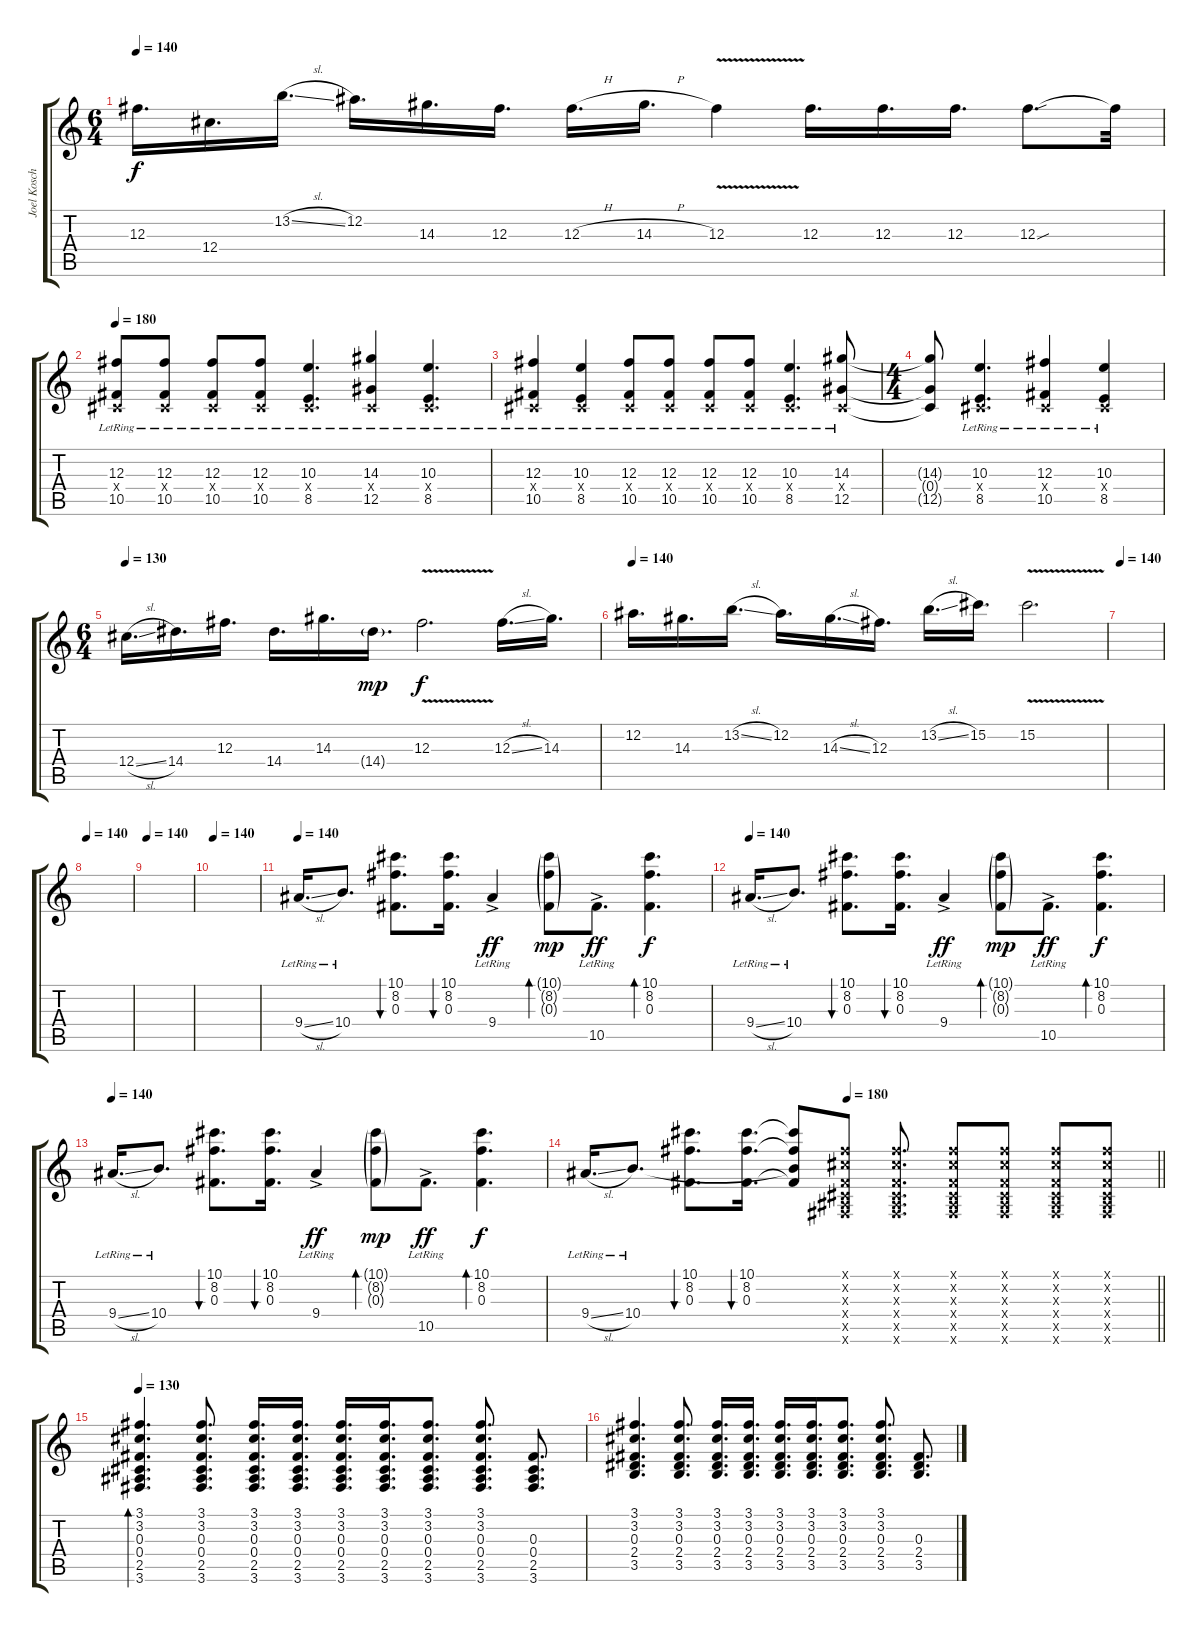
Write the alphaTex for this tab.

\track ("Joel Kosche" "Joel Kosch") {instrument acousticguitarsteel}
\staff {score tabs}
\tuning (Eb4 Bb3 Gb3 Db3 Ab2 Eb2) {hide}
\ts (6 4)
\tempo 140
\clef g2
\ks c
12.3.16{d dy f} 12.4.16{d} 13.2{sl}.16{d} 12.2.16{d} 14.3.16{d} 12.3.16{d} 12.3{h}.16{d} 14.3{h}.16{d} 12.3{v}.4 12.3.16{d} 12.3.16{d} 12.3.16{d} 12.3{sou}.8{d} 12.3{t}.32 |
\tempo 180
(12.3{lr} 0.4{x} 10.5{lr}).8 (12.3{lr} 0.4{x} 10.5{lr}).8 (12.3{lr} 0.4{x} 10.5{lr}).8 (12.3{lr} 0.4{x} 10.5{lr}).8 (10.3{lr} 0.4{x} 8.5{lr}).4{d} (14.3{lr} 0.4{x} 12.5{lr}).4 (10.3{lr} 0.4{x} 8.5{lr}).4{d} |
(12.3{lr} 0.4{x} 10.5{lr}).4 (10.3{lr} 0.4{x} 8.5{lr}).4 (12.3{lr} 0.4{x} 10.5{lr}).8 (12.3{lr} 0.4{x} 10.5{lr}).8 (12.3{lr} 0.4{x} 10.5{lr}).8 (12.3{lr} 0.4{x} 10.5{lr}).8 (10.3{lr} 0.4{x} 8.5{lr}).4{d} (14.3{lr} 0.4{x} 12.5{lr}).8 |
\ts (4 4)
(14.3{t} 0.4{t} 12.5{t}).8 (10.3{lr} 0.4{x} 8.5{lr}).4{d} (12.3{lr} 0.4{x} 10.5{lr}).4 (10.3{lr} 0.4{x} 8.5{lr}).4 |
\ts (6 4)
\tempo 130
12.4{sl}.16{d} 14.4.16{d} 12.3.16{d} 14.4.16{d} 14.3.16{d} 14.4{g}.16{d dy mp} 12.3{v}.2{d dy f} 12.3{sl}.16{d} 14.3.16{d} |
\tempo 140
12.2.16{d} 14.3.16{d} 13.2{sl}.16{d} 12.2.16{d} 14.3{sl}.16{d} 12.3.16{d} 13.2{sl}.16{d} 15.2.16{d} 15.2{v}.2{d} |
\tempo 140
|
\tempo 140
|
\tempo 140
|
\tempo 140
|
\tempo 140
9.4{sl lr}.16{d} 10.4{lr}.8{d} (10.1 8.2 0.3).8{d bu 60} (10.1 8.2 0.3).16{d bu 60} 9.4{ac lr}.4{dy ff} (10.1{g} 8.2{g} 0.3{g}).8{bd 60 dy mp} 10.5{ac lr}.8{d dy ff} (10.1 8.2 0.3).4{d bd 60 dy f} |
\tempo 140
9.4{sl lr}.16{d} 10.4{lr}.8{d} (10.1 8.2 0.3).8{d bu 60} (10.1 8.2 0.3).16{d bu 60} 9.4{ac lr}.4{dy ff} (10.1{g} 8.2{g} 0.3{g}).8{bd 60 dy mp} 10.5{ac lr}.8{d dy ff} (10.1 8.2 0.3).4{d bd 60 dy f} |
\tempo 140
9.4{sl lr}.16{d} 10.4{lr}.8{d} (10.1 8.2 0.3).8{d bu 60} (10.1 8.2 0.3).16{d bu 60} 9.4{ac lr}.4{dy ff} (10.1{g} 8.2{g} 0.3{g}).8{bd 60 dy mp} 10.5{ac lr}.8{d dy ff} (10.1 8.2 0.3).4{d bd 60 dy f} |
\tempo (180 0.4583333333333333)
\barLineRight lightlight
9.4{sl lr}.16{d} 10.4{lr}.8{d} (10.1 8.2 0.3).8{d bu 60} (10.1 8.2 0.3).16{d bu 60} (10.1{t} 8.2{t} 0.3{t} 10.4{t}).8 (3.1{x} 3.2{x} 0.3{x} 0.4{x} 2.5{x} 3.6{x}).8 (3.1{x} 3.2{x} 0.3{x} 0.4{x} 2.5{x} 3.6{x}).8{d} (3.1{x} 3.2{x} 0.3{x} 0.4{x} 2.5{x} 3.6{x}).8 (3.1{x} 3.2{x} 0.3{x} 0.4{x} 2.5{x} 3.6{x}).8 (3.1{x} 3.2{x} 0.3{x} 0.4{x} 2.5{x} 3.6{x}).8 (3.1{x} 3.2{x} 0.3{x} 0.4{x} 2.5{x} 3.6{x}).8 |
\tempo 130
(3.1 3.2 0.3 0.4 2.5 3.6).4{d bd 240} (3.1 3.2 0.3 0.4 2.5 3.6).8{d} (3.1 3.2 0.3 0.4 2.5 3.6).16{d} (3.1 3.2 0.3 0.4 2.5 3.6).16{d} (3.1 3.2 0.3 0.4 2.5 3.6).16{d} (3.1 3.2 0.3 0.4 2.5 3.6).16{d} (3.1 3.2 0.3 0.4 2.5 3.6).8{d} (3.1 3.2 0.3 0.4 2.5 3.6).8{d} (0.3 0.4 2.5 3.6).8{d} |
(3.1 3.2 0.3 2.4 3.5).4{d} (3.1 3.2 0.3 2.4 3.5).8{d} (3.1 3.2 0.3 2.4 3.5).16{d} (3.1 3.2 0.3 2.4 3.5).16{d} (3.1 3.2 0.3 2.4 3.5).16{d} (3.1 3.2 0.3 2.4 3.5).16{d} (3.1 3.2 0.3 2.4 3.5).8{d} (3.1 3.2 0.3 2.4 3.5).8{d} (0.3 2.4 3.5).8{d}
